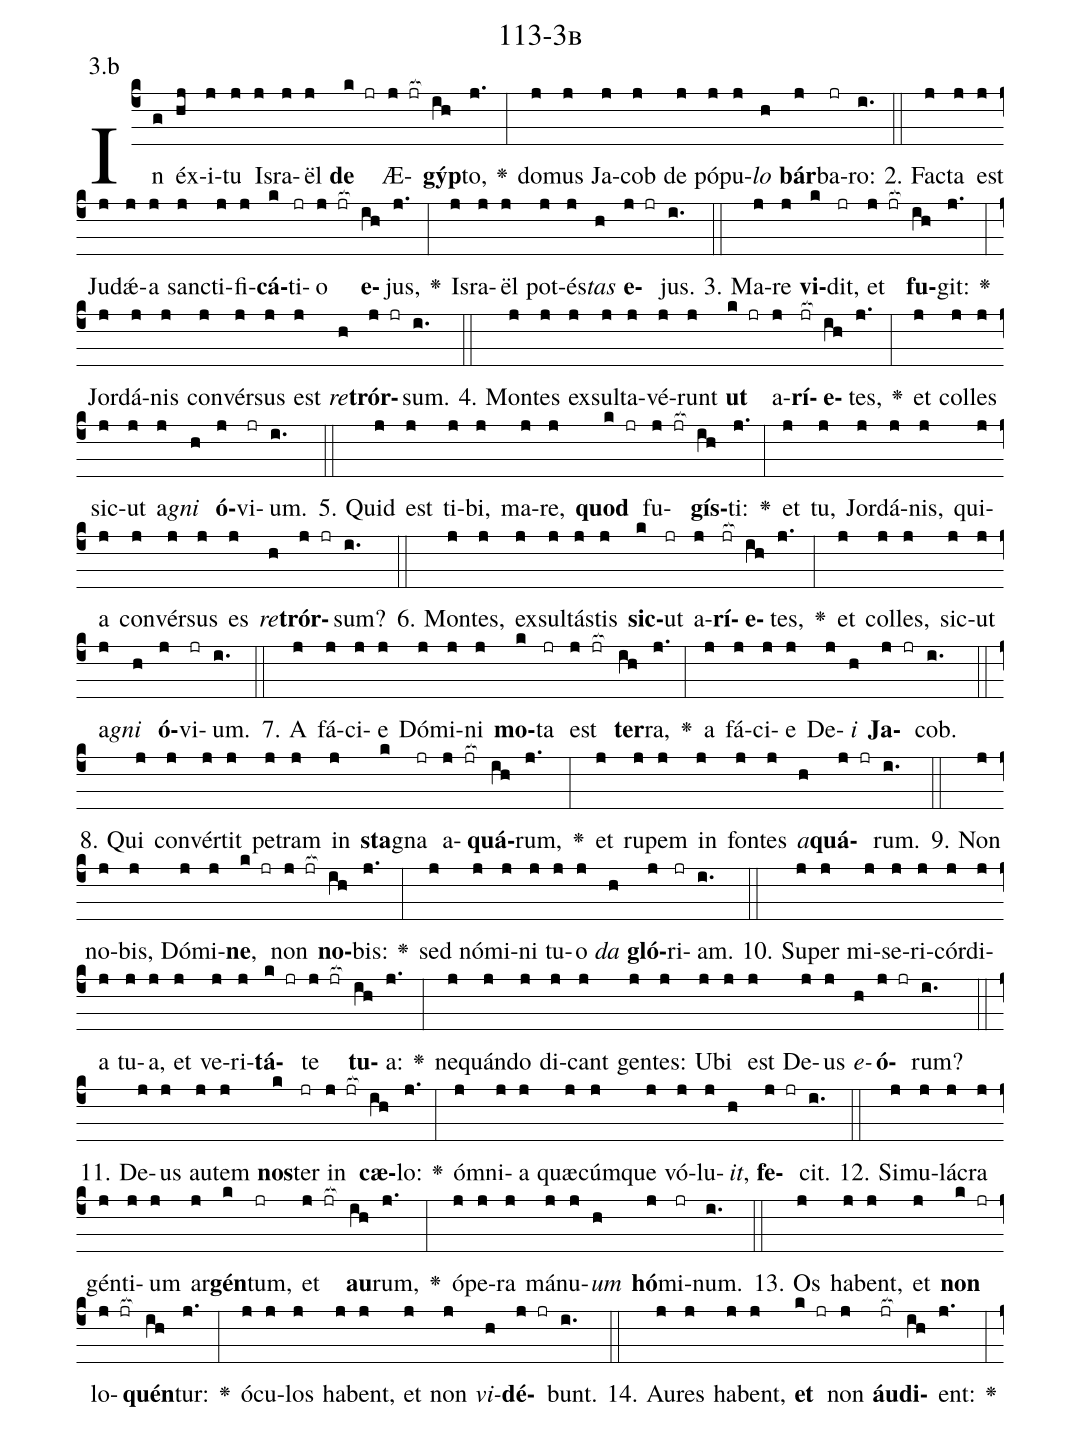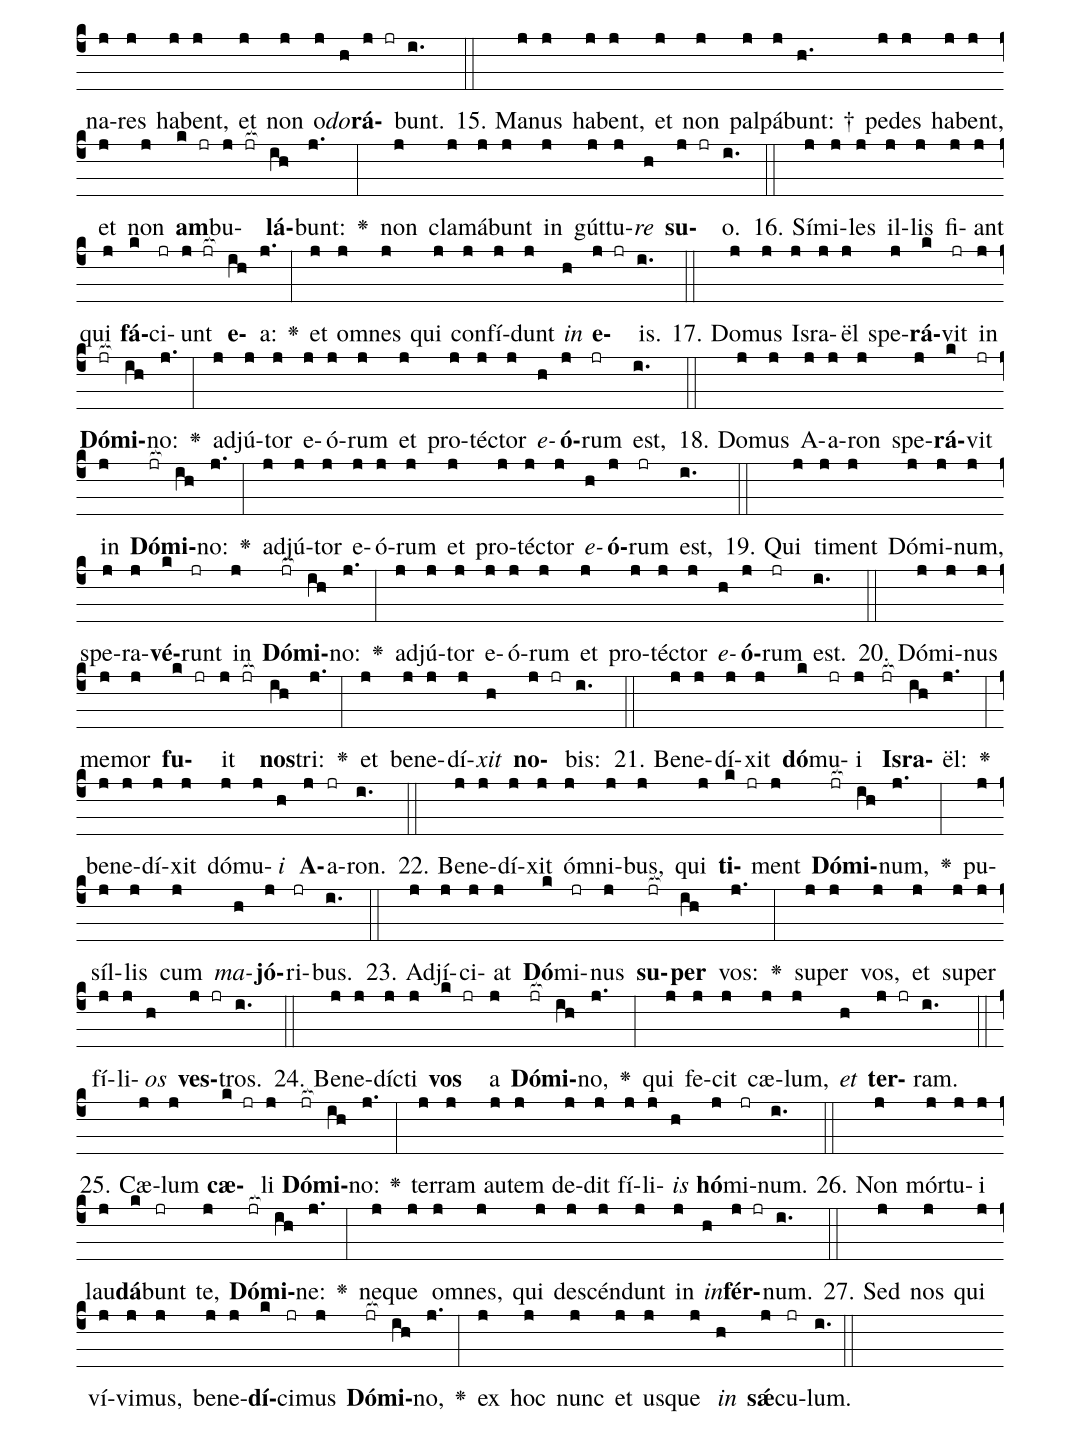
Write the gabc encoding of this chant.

name: 113-3b;
annotation: 3.b;
%%
(c4)In(g) éx(hj)i(j)tu(j) Is(j)ra(j)ël(j) <b>de</b>(k jr) Æ(j jr[ocb:1{])<b>gýp</b>(ih[ocb:0}])to,(j.) <v>\greheightstar</v>(:) do(j)mus(j) Ja(j)cob(j) de(j) pó(j)pu(j)<i>lo</i>(h) <b>bár</b>(j)ba(jr)ro:(i.) (::)
2. Fac(j)ta(j) est(j) Ju(j)dǽ(j)a(j) sanc(j)ti(j)fi(j)<b>cá</b>(k)ti(jr)o(j jr[ocb:1{]) <b>e</b>(ih[ocb:0}])jus,(j.) <v>\greheightstar</v>(:) Is(j)ra(j)ël(j) pot(j)és(j)<i>tas</i>(h) <b>e</b>(j jr)jus.(i.) (::)
3. Ma(j)re(j) <b>vi</b>(k)dit,(jr) et(j jr[ocb:1{]) <b>fu</b>(ih[ocb:0}])git:(j.) <v>\greheightstar</v>(:) Jor(j)dá(j)nis(j) con(j)vér(j)sus(j) est(j) <i>re</i>(h)<b>trór</b>(j jr)sum.(i.) (::)
4. Mon(j)tes(j) ex(j)sul(j)ta(j)vé(j)runt(j) <b>ut</b>(k jr) a(j)<b>rí</b>(jr[ocb:1{])<b>e</b>(ih[ocb:0}])tes,(j.) <v>\greheightstar</v>(:) et(j) col(j)les(j) sic(j)ut(j) a(j)<i>gni</i>(h) <b>ó</b>(j)vi(jr)um.(i.) (::)
5. Quid(j) est(j) ti(j)bi,(j) ma(j)re,(j) <b>quod</b>(k jr) fu(j jr[ocb:1{])<b>gís</b>(ih[ocb:0}])ti:(j.) <v>\greheightstar</v>(:) et(j) tu,(j) Jor(j)dá(j)nis,(j) qui(j)a(j) con(j)vér(j)sus(j) es(j) <i>re</i>(h)<b>trór</b>(j jr)sum?(i.) (::)
6. Mon(j)tes,(j) ex(j)sul(j)tás(j)tis(j) <b>sic</b>(k)ut(jr) a(j)<b>rí</b>(jr[ocb:1{])<b>e</b>(ih[ocb:0}])tes,(j.) <v>\greheightstar</v>(:) et(j) col(j)les,(j) sic(j)ut(j) a(j)<i>gni</i>(h) <b>ó</b>(j)vi(jr)um.(i.) (::)
7. A(j) fá(j)ci(j)e(j) Dó(j)mi(j)ni(j) <b>mo</b>(k)ta(jr) est(j jr[ocb:1{]) <b>ter</b>(ih[ocb:0}])ra,(j.) <v>\greheightstar</v>(:) a(j) fá(j)ci(j)e(j) De(j)<i>i</i>(h) <b>Ja</b>(j jr)cob.(i.) (::)
8. Qui(j) con(j)vér(j)tit(j) pe(j)tram(j) in(j) <b>sta</b>(k)gna(jr) a(j jr[ocb:1{])<b>quá</b>(ih[ocb:0}])rum,(j.) <v>\greheightstar</v>(:) et(j) ru(j)pem(j) in(j) fon(j)tes(j) <i>a</i>(h)<b>quá</b>(j jr)rum.(i.) (::)
9. Non(j) no(j)bis,(j) Dó(j)mi(j)<b>ne</b>,(k jr) non(j jr[ocb:1{]) <b>no</b>(ih[ocb:0}])bis:(j.) <v>\greheightstar</v>(:) sed(j) nó(j)mi(j)ni(j) tu(j)o(j) <i>da</i>(h) <b>gló</b>(j)ri(jr)am.(i.) (::)
10. Su(j)per(j) mi(j)se(j)ri(j)cór(j)di(j)a(j) tu(j)a,(j) et(j) ve(j)ri(j)<b>tá</b>(k jr)te(j jr[ocb:1{]) <b>tu</b>(ih[ocb:0}])a:(j.) <v>\greheightstar</v>(:) ne(j)quán(j)do(j) di(j)cant(j) gen(j)tes:(j) U(j)bi(j) est(j) De(j)us(j) <i>e</i>(h)<b>ó</b>(j jr)rum?(i.) (::)
11. De(j)us(j) au(j)tem(j) <b>nos</b>(k)ter(jr) in(j jr[ocb:1{]) <b>cæ</b>(ih[ocb:0}])lo:(j.) <v>\greheightstar</v>(:) óm(j)ni(j)a(j) quæ(j)cúm(j)que(j) vó(j)lu(j)<i>it</i>,(h) <b>fe</b>(j jr)cit.(i.) (::)
12. Si(j)mu(j)lá(j)cra(j) gén(j)ti(j)um(j) ar(j)<b>gén</b>(k)tum,(jr) et(j jr[ocb:1{]) <b>au</b>(ih[ocb:0}])rum,(j.) <v>\greheightstar</v>(:) ó(j)pe(j)ra(j) má(j)nu(j)<i>um</i>(h) <b>hó</b>(j)mi(jr)num.(i.) (::)
13. Os(j) ha(j)bent,(j) et(j) <b>non</b>(k jr) lo(j jr[ocb:1{])<b>quén</b>(ih[ocb:0}])tur:(j.) <v>\greheightstar</v>(:) ó(j)cu(j)los(j) ha(j)bent,(j) et(j) non(j) <i>vi</i>(h)<b>dé</b>(j jr)bunt.(i.) (::)
14. Au(j)res(j) ha(j)bent,(j) <b>et</b>(k jr) non(j) <b>áu</b>(jr[ocb:1{])<b>di</b>(ih[ocb:0}])ent:(j.) <v>\greheightstar</v>(:) na(j)res(j) ha(j)bent,(j) et(j) non(j) o(j)<i>do</i>(h)<b>rá</b>(j jr)bunt.(i.) (::)
15. Ma(j)nus(j) ha(j)bent,(j) et(j) non(j) pal(j)pá(j)bunt: †(h.) pe(j)des(j) ha(j)bent,(j) et(j) non(j) <b>am</b>(k jr)bu(j jr[ocb:1{])<b>lá</b>(ih[ocb:0}])bunt:(j.) <v>\greheightstar</v>(:) non(j) cla(j)má(j)bunt(j) in(j) gút(j)tu(j)<i>re</i>(h) <b>su</b>(j jr)o.(i.) (::)
16. Sí(j)mi(j)les(j) il(j)lis(j) fi(j)ant(j) qui(j) <b>fá</b>(k)ci(jr)unt(j jr[ocb:1{]) <b>e</b>(ih[ocb:0}])a:(j.) <v>\greheightstar</v>(:) et(j) om(j)nes(j) qui(j) con(j)fí(j)dunt(j) <i>in</i>(h) <b>e</b>(j jr)is.(i.) (::)
17. Do(j)mus(j) Is(j)ra(j)ël(j) spe(j)<b>rá</b>(k)vit(jr) in(j) <b>Dó</b>(jr[ocb:1{])<b>mi</b>(ih[ocb:0}])no:(j.) <v>\greheightstar</v>(:) ad(j)jú(j)tor(j) e(j)ó(j)rum(j) et(j) pro(j)téc(j)tor(j) <i>e</i>(h)<b>ó</b>(j)rum(jr) est,(i.) (::)
18. Do(j)mus(j) A(j)a(j)ron(j) spe(j)<b>rá</b>(k)vit(jr) in(j) <b>Dó</b>(jr[ocb:1{])<b>mi</b>(ih[ocb:0}])no:(j.) <v>\greheightstar</v>(:) ad(j)jú(j)tor(j) e(j)ó(j)rum(j) et(j) pro(j)téc(j)tor(j) <i>e</i>(h)<b>ó</b>(j)rum(jr) est,(i.) (::)
19. Qui(j) ti(j)ment(j) Dó(j)mi(j)num,(j) spe(j)ra(j)<b>vé</b>(k)runt(jr) in(j) <b>Dó</b>(jr[ocb:1{])<b>mi</b>(ih[ocb:0}])no:(j.) <v>\greheightstar</v>(:) ad(j)jú(j)tor(j) e(j)ó(j)rum(j) et(j) pro(j)téc(j)tor(j) <i>e</i>(h)<b>ó</b>(j)rum(jr) est.(i.) (::)
20. Dó(j)mi(j)nus(j) me(j)mor(j) <b>fu</b>(k jr)it(j jr[ocb:1{]) <b>nos</b>(ih[ocb:0}])tri:(j.) <v>\greheightstar</v>(:) et(j) be(j)ne(j)dí(j)<i>xit</i>(h) <b>no</b>(j jr)bis:(i.) (::)
21. Be(j)ne(j)dí(j)xit(j) <b>dó</b>(k)mu(jr)i(j) <b>Is</b>(jr[ocb:1{])<b>ra</b>(ih[ocb:0}])ël:(j.) <v>\greheightstar</v>(:) be(j)ne(j)dí(j)xit(j) dó(j)mu(j)<i>i</i>(h) <b>A</b>(j)a(jr)ron.(i.) (::)
22. Be(j)ne(j)dí(j)xit(j) óm(j)ni(j)bus,(j) qui(j) <b>ti</b>(k jr)ment(j) <b>Dó</b>(jr[ocb:1{])<b>mi</b>(ih[ocb:0}])num,(j.) <v>\greheightstar</v>(:) pu(j)síl(j)lis(j) cum(j) <i>ma</i>(h)<b>jó</b>(j)ri(jr)bus.(i.) (::)
23. Ad(j)jí(j)ci(j)at(j) <b>Dó</b>(k)mi(jr)nus(j) <b>su</b>(jr[ocb:1{])<b>per</b>(ih[ocb:0}]) vos:(j.) <v>\greheightstar</v>(:) su(j)per(j) vos,(j) et(j) su(j)per(j) fí(j)li(j)<i>os</i>(h) <b>ves</b>(j jr)tros.(i.) (::)
24. Be(j)ne(j)díc(j)ti(j) <b>vos</b>(k jr) a(j) <b>Dó</b>(jr[ocb:1{])<b>mi</b>(ih[ocb:0}])no,(j.) <v>\greheightstar</v>(:) qui(j) fe(j)cit(j) cæ(j)lum,(j) <i>et</i>(h) <b>ter</b>(j jr)ram.(i.) (::)
25. Cæ(j)lum(j) <b>cæ</b>(k jr)li(j) <b>Dó</b>(jr[ocb:1{])<b>mi</b>(ih[ocb:0}])no:(j.) <v>\greheightstar</v>(:) ter(j)ram(j) au(j)tem(j) de(j)dit(j) fí(j)li(j)<i>is</i>(h) <b>hó</b>(j)mi(jr)num.(i.) (::)
26. Non(j) mór(j)tu(j)i(j) lau(j)<b>dá</b>(k)bunt(jr) te,(j) <b>Dó</b>(jr[ocb:1{])<b>mi</b>(ih[ocb:0}])ne:(j.) <v>\greheightstar</v>(:) ne(j)que(j) om(j)nes,(j) qui(j) de(j)scén(j)dunt(j) in(j) <i>in</i>(h)<b>fér</b>(j jr)num.(i.) (::)
27. Sed(j) nos(j) qui(j) ví(j)vi(j)mus,(j) be(j)ne(j)<b>dí</b>(k)ci(jr)mus(j) <b>Dó</b>(jr[ocb:1{])<b>mi</b>(ih[ocb:0}])no,(j.) <v>\greheightstar</v>(:) ex(j) hoc(j) nunc(j) et(j) us(j)que(j) <i>in</i>(h) <b>sǽ</b>(j)cu(jr)lum.(i.) (::)
